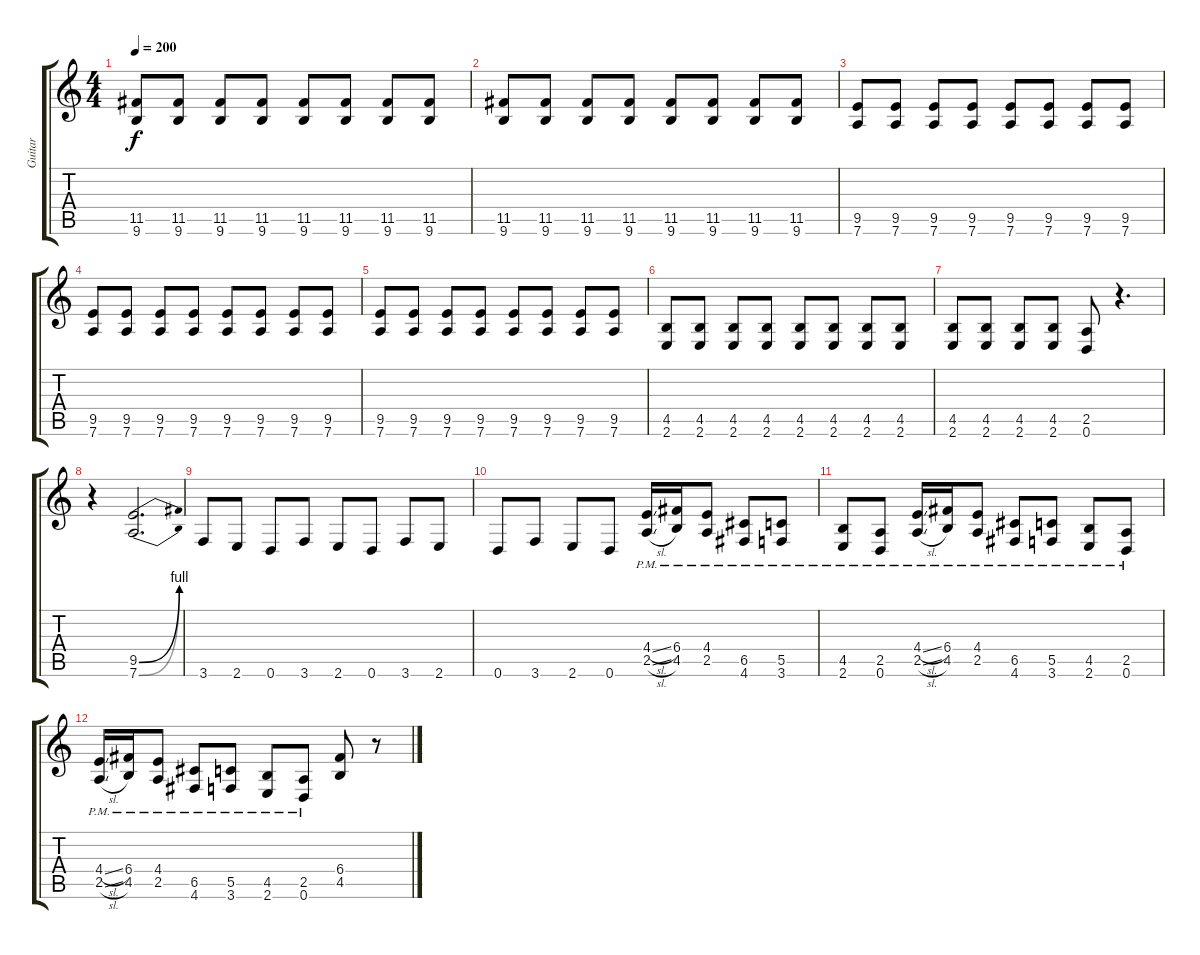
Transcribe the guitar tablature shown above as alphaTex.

\track ("Guitar" "Guitar") {instrument overdrivenguitar}
\staff {score tabs}
\tuning (D4 A3 F3 C3 G2 D2) {hide}
\ts (4 4)
\tempo 200
\clef g2
\ks c
(11.5 9.6).8{dy f} (11.5 9.6).8 (11.5 9.6).8 (11.5 9.6).8 (11.5 9.6).8 (11.5 9.6).8 (11.5 9.6).8 (11.5 9.6).8 |
(11.5 9.6).8 (11.5 9.6).8 (11.5 9.6).8 (11.5 9.6).8 (11.5 9.6).8 (11.5 9.6).8 (11.5 9.6).8 (11.5 9.6).8 |
(9.5 7.6).8 (9.5 7.6).8 (9.5 7.6).8 (9.5 7.6).8 (9.5 7.6).8 (9.5 7.6).8 (9.5 7.6).8 (9.5 7.6).8 |
(9.5 7.6).8 (9.5 7.6).8 (9.5 7.6).8 (9.5 7.6).8 (9.5 7.6).8 (9.5 7.6).8 (9.5 7.6).8 (9.5 7.6).8 |
(9.5 7.6).8 (9.5 7.6).8 (9.5 7.6).8 (9.5 7.6).8 (9.5 7.6).8 (9.5 7.6).8 (9.5 7.6).8 (9.5 7.6).8 |
(4.5 2.6).8 (4.5 2.6).8 (4.5 2.6).8 (4.5 2.6).8 (4.5 2.6).8 (4.5 2.6).8 (4.5 2.6).8 (4.5 2.6).8 |
(4.5 2.6).8 (4.5 2.6).8 (4.5 2.6).8 (4.5 2.6).8 (2.5 0.6).8 r.4{d} |
r.4 (9.5{be (bend 0 0 60 4)} 7.6{be (bend 0 0 60 4)}).2{d} |
3.6.8 2.6.8 0.6.8 3.6.8 2.6.8 0.6.8 3.6.8 2.6.8 |
0.6.8 3.6.8 2.6.8 0.6.8 (4.4{sl pm} 2.5{sl}).16 (6.4{pm} 4.5).16 (4.4{pm} 2.5).8 (6.5{pm} 4.6).8 (5.5{pm} 3.6).8 |
(4.5{pm} 2.6).8 (2.5{pm} 0.6).8 (4.4{sl pm} 2.5{sl}).16 (6.4{pm} 4.5).16 (4.4{pm} 2.5).8 (6.5{pm} 4.6).8 (5.5{pm} 3.6).8 (4.5{pm} 2.6).8 (2.5{pm} 0.6).8 |
(4.4{sl pm} 2.5{sl}).16 (6.4{pm} 4.5).16 (4.4{pm} 2.5).8 (6.5{pm} 4.6).8 (5.5{pm} 3.6).8 (4.5{pm} 2.6).8 (2.5{pm} 0.6).8 (6.4 4.5).8 r.8
